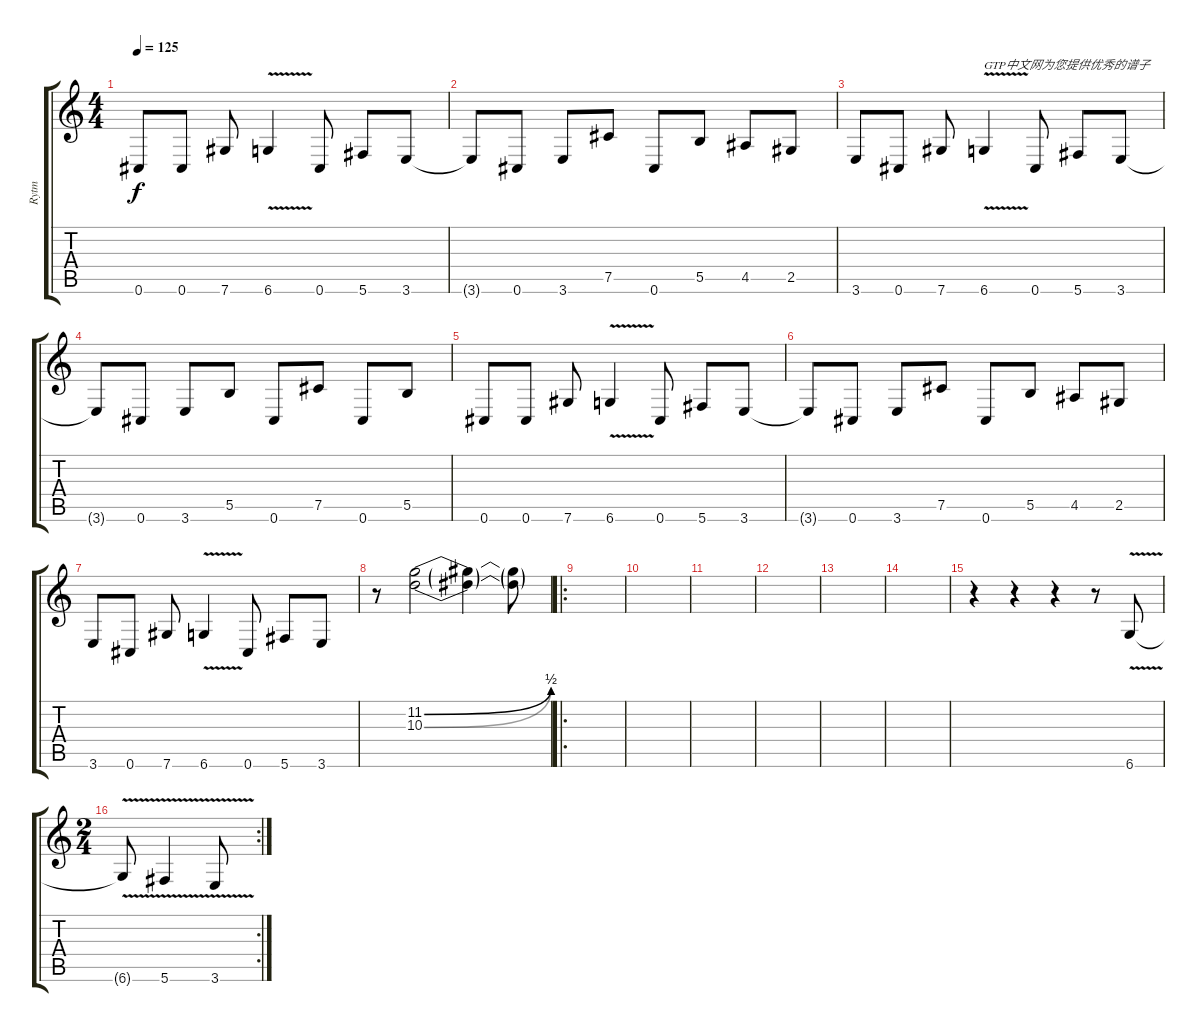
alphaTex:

\track ("Rytm" "Rytm") {instrument overdrivenguitar}
\staff {score tabs}
\tuning (Db4 Ab3 E3 B2 Gb2 Db2) {hide}
\ts (4 4)
\tempo 125
\clef g2
\ks c
0.6.8{dy f instrument overdrivenguitar} 0.6.8 7.6.8 6.6{v}.4 0.6.8 5.6.8 3.6.8 |
3.6{t}.8 0.6.8 3.6.8 7.5.8 0.6.8 5.5.8 4.5.8 2.5.8 |
3.6.8 0.6.8 7.6.8 6.6{v}.4{txt "GTP中文网为您提供优秀的谱子"} 0.6.8 5.6.8 3.6.8 |
3.6{t}.8 0.6.8 3.6.8 5.5.8 0.6.8 7.5.8 0.6.8 5.5.8 |
0.6.8 0.6.8 7.6.8 6.6{v}.4 0.6.8 5.6.8 3.6.8 |
3.6{t}.8 0.6.8 3.6.8 7.5.8 0.6.8 5.5.8 4.5.8 2.5.8 |
3.6.8 0.6.8 7.6.8 6.6{v}.4 0.6.8 5.6.8 3.6.8 |
r.8 (11.2{be (bend 0 0 60 2)} 10.3{be (bend 0 0 60 2)}).2 (11.2{t} 10.3{t}).4 (11.2{t} 10.3{t}).8 |
\ro
|
|
|
|
|
|
r.4 r.4 r.4 r.8 6.6{v}.8 |
\rc 2
\ts (2 4)
6.6{t}.8 5.6{v}.4 3.6{v}.8
